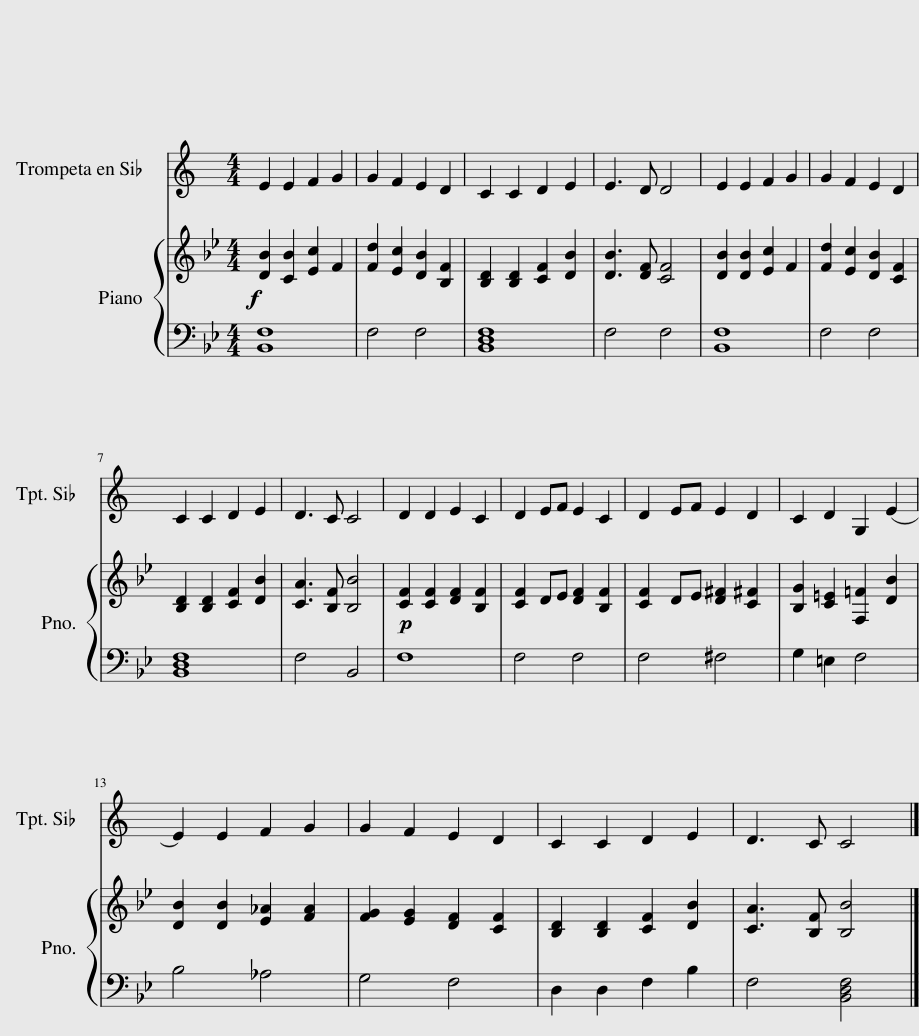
X:1
%%score 1 { 2 | 3 }
L:1/8
M:4/4
I:linebreak $
K:Bb
V:1 treble transpose=-2
V:2 treble
V:3 bass
V:1
[K:C] E2 E2 F2 G2 | G2 F2 E2 D2 | C2 C2 D2 E2 | E3 D D4 | E2 E2 F2 G2 | %5
 G2 F2 E2 D2 |$ C2 C2 D2 E2 | D3 C C4 | D2 D2 E2 C2 | D2 EF E2 C2 | %10
 D2 EF E2 D2 | C2 D2 G,2 (E2 |$ E2) E2 F2 G2 | G2 F2 E2 D2 | C2 C2 D2 E2 | %15
 D3 C C4 |] %16
V:2
!f! [DB]2 [CB]2 [Ec]2 F2 | [Fd]2 [Ec]2 [DB]2 [B,F]2 | [B,D]2 [B,D]2 [CF]2 [DB]2 | [DB]3 [DF] [CF]4 | [DB]2 [DB]2 [Ec]2 F2 | %5
 [Fd]2 [Ec]2 [DB]2 [CF]2 |$ [B,D]2 [B,D]2 [CF]2 [DB]2 | [CA]3 [B,F] [B,B]4 |!p! [CF]2 [CF]2 [DF]2 [B,F]2 | [CF]2 DE [DF]2 [B,F]2 | %10
 [CF]2 DE [D^F]2 [C^F]2 | [B,G]2 [C=E]2 [F,=F]2 [DB]2 |$ [DB]2 [DB]2 [E_A]2 [FA]2 | [FG]2 [EG]2 [DF]2 [CF]2 | [B,D]2 [B,D]2 [CF]2 [DB]2 | %15
 [CA]3 [B,F] [B,B]4 |] %16
V:3
 [B,,F,]8 | F,4 F,4 | [B,,D,F,]8 | F,4 F,4 | [B,,F,]8 | %5
 F,4 F,4 |$ [B,,D,F,]8 | F,4 B,,4 | F,8 | F,4 F,4 | %10
 F,4 ^F,4 | G,2 =E,2 F,4 |$ B,4 _A,4 | G,4 F,4 | D,2 D,2 F,2 B,2 | %15
 F,4 [B,,D,F,]4 |] %16
